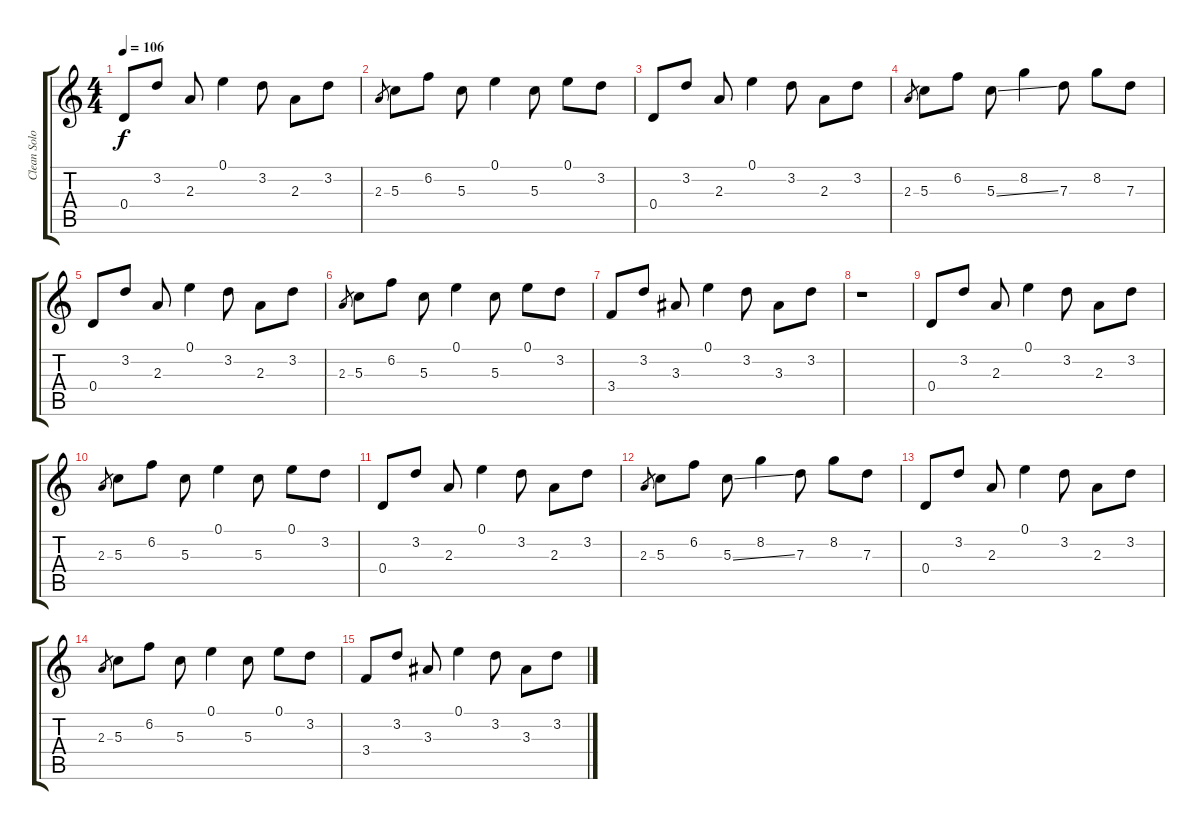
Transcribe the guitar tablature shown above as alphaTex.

\track ("Clean Solo" "Clean Solo") {instrument electricguitarclean}
\staff {score tabs}
\tuning (E4 B3 G3 D3 A2 E2) {hide}
\ts (4 4)
\tempo 106
\clef g2
\ks c
0.4.8{dy f} 3.2.8 2.3.8 0.1.4 3.2.8 2.3.8 3.2.8 |
2.3.8{gr} 5.3.8 6.2.8 5.3.8 0.1.4 5.3.8 0.1.8 3.2.8 |
0.4.8 3.2.8 2.3.8 0.1.4 3.2.8 2.3.8 3.2.8 |
2.3.8{gr} 5.3.8 6.2.8 5.3{ss}.8 8.2.4 7.3.8 8.2.8 7.3.8 |
0.4.8 3.2.8 2.3.8 0.1.4 3.2.8 2.3.8 3.2.8 |
2.3.8{gr} 5.3.8 6.2.8 5.3.8 0.1.4 5.3.8 0.1.8 3.2.8 |
3.4.8 3.2.8 3.3.8 0.1.4 3.2.8 3.3.8 3.2.8 |
r.1 |
0.4.8 3.2.8 2.3.8 0.1.4 3.2.8 2.3.8 3.2.8 |
2.3.8{gr} 5.3.8 6.2.8 5.3.8 0.1.4 5.3.8 0.1.8 3.2.8 |
0.4.8 3.2.8 2.3.8 0.1.4 3.2.8 2.3.8 3.2.8 |
2.3.8{gr} 5.3.8 6.2.8 5.3{ss}.8 8.2.4 7.3.8 8.2.8 7.3.8 |
0.4.8 3.2.8 2.3.8 0.1.4 3.2.8 2.3.8 3.2.8 |
2.3.8{gr} 5.3.8 6.2.8 5.3.8 0.1.4 5.3.8 0.1.8 3.2.8 |
3.4.8 3.2.8 3.3.8 0.1.4 3.2.8 3.3.8 3.2.8
